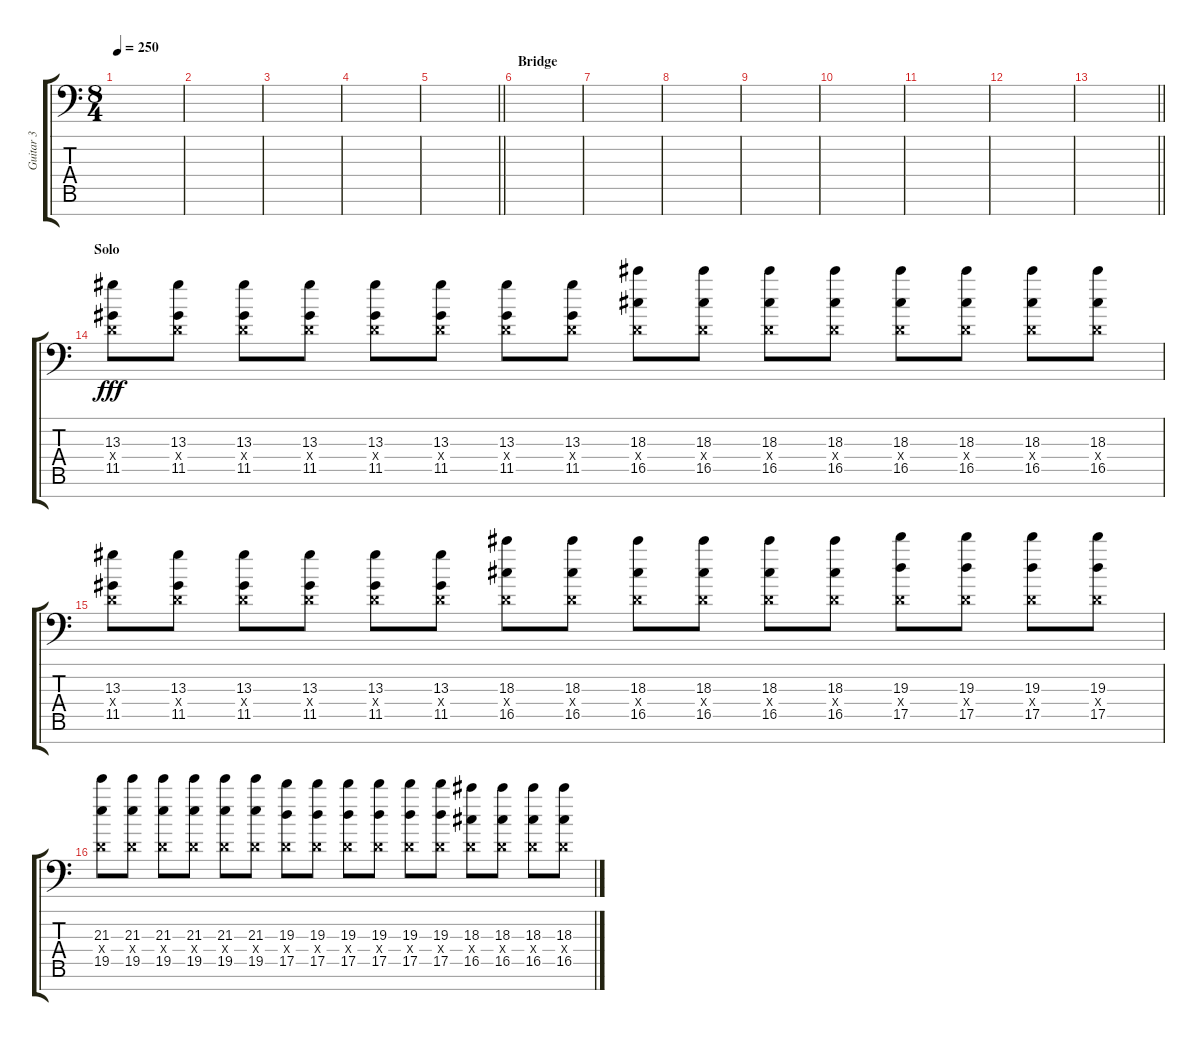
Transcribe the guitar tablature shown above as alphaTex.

\track ("Guitar 3" "Guitar 3") {instrument distortionguitar}
\staff {score tabs}
\tuning (E4 B3 G3 D3 A2 E2 A1) {hide}
\ts (8 4)
\tempo 250
\clef f4
\ks c
|
|
|
|
\barLineRight lightlight
|
\section ("" "Bridge")
|
|
|
|
|
|
|
\barLineRight lightlight
|
\section ("" "Solo")
(13.3 0.4{x} 11.5).8{dy fff} (13.3 0.4{x} 11.5).8 (13.3 0.4{x} 11.5).8 (13.3 0.4{x} 11.5).8 (13.3 0.4{x} 11.5).8 (13.3 0.4{x} 11.5).8 (13.3 0.4{x} 11.5).8 (13.3 0.4{x} 11.5).8 (18.3 0.4{x} 16.5).8 (18.3 0.4{x} 16.5).8 (18.3 0.4{x} 16.5).8 (18.3 0.4{x} 16.5).8 (18.3 0.4{x} 16.5).8 (18.3 0.4{x} 16.5).8 (18.3 0.4{x} 16.5).8 (18.3 0.4{x} 16.5).8 |
(13.3 0.4{x} 11.5).8 (13.3 0.4{x} 11.5).8 (13.3 0.4{x} 11.5).8 (13.3 0.4{x} 11.5).8 (13.3 0.4{x} 11.5).8 (13.3 0.4{x} 11.5).8 (18.3 0.4{x} 16.5).8 (18.3 0.4{x} 16.5).8 (18.3 0.4{x} 16.5).8 (18.3 0.4{x} 16.5).8 (18.3 0.4{x} 16.5).8 (18.3 0.4{x} 16.5).8 (19.3 0.4{x} 17.5).8 (19.3 0.4{x} 17.5).8 (19.3 0.4{x} 17.5).8 (19.3 0.4{x} 17.5).8 |
(21.3 0.4{x} 19.5).8 (21.3 0.4{x} 19.5).8 (21.3 0.4{x} 19.5).8 (21.3 0.4{x} 19.5).8 (21.3 0.4{x} 19.5).8 (21.3 0.4{x} 19.5).8 (19.3 0.4{x} 17.5).8 (19.3 0.4{x} 17.5).8 (19.3 0.4{x} 17.5).8 (19.3 0.4{x} 17.5).8 (19.3 0.4{x} 17.5).8 (19.3 0.4{x} 17.5).8 (18.3 0.4{x} 16.5).8 (18.3 0.4{x} 16.5).8 (18.3 0.4{x} 16.5).8 (18.3 0.4{x} 16.5).8
